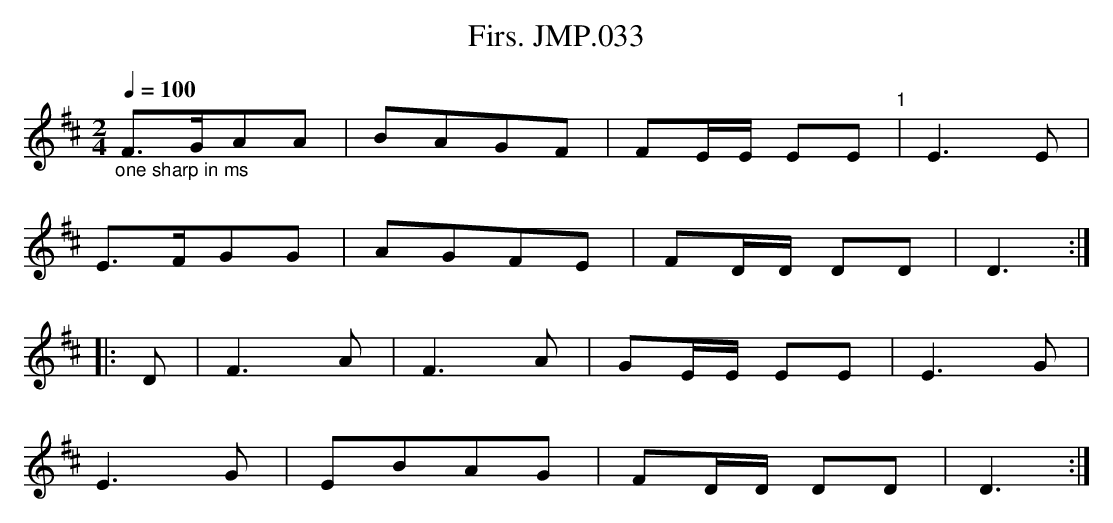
X:1
T:Firs. JMP.033
M:2/4
L:1/8
Q:1/4=100
K:D
"_one sharp in ms"F>GAA | BAGF | FE/E/  EE "1" | E3 E |
E>FGG | AGFE | FD/D/ DD | D3 :|
|:D | F3 A | F3 A | GE/E/ EE | E3 G |
E3G| EBAG |  FD/D/ DD | D3 :|
